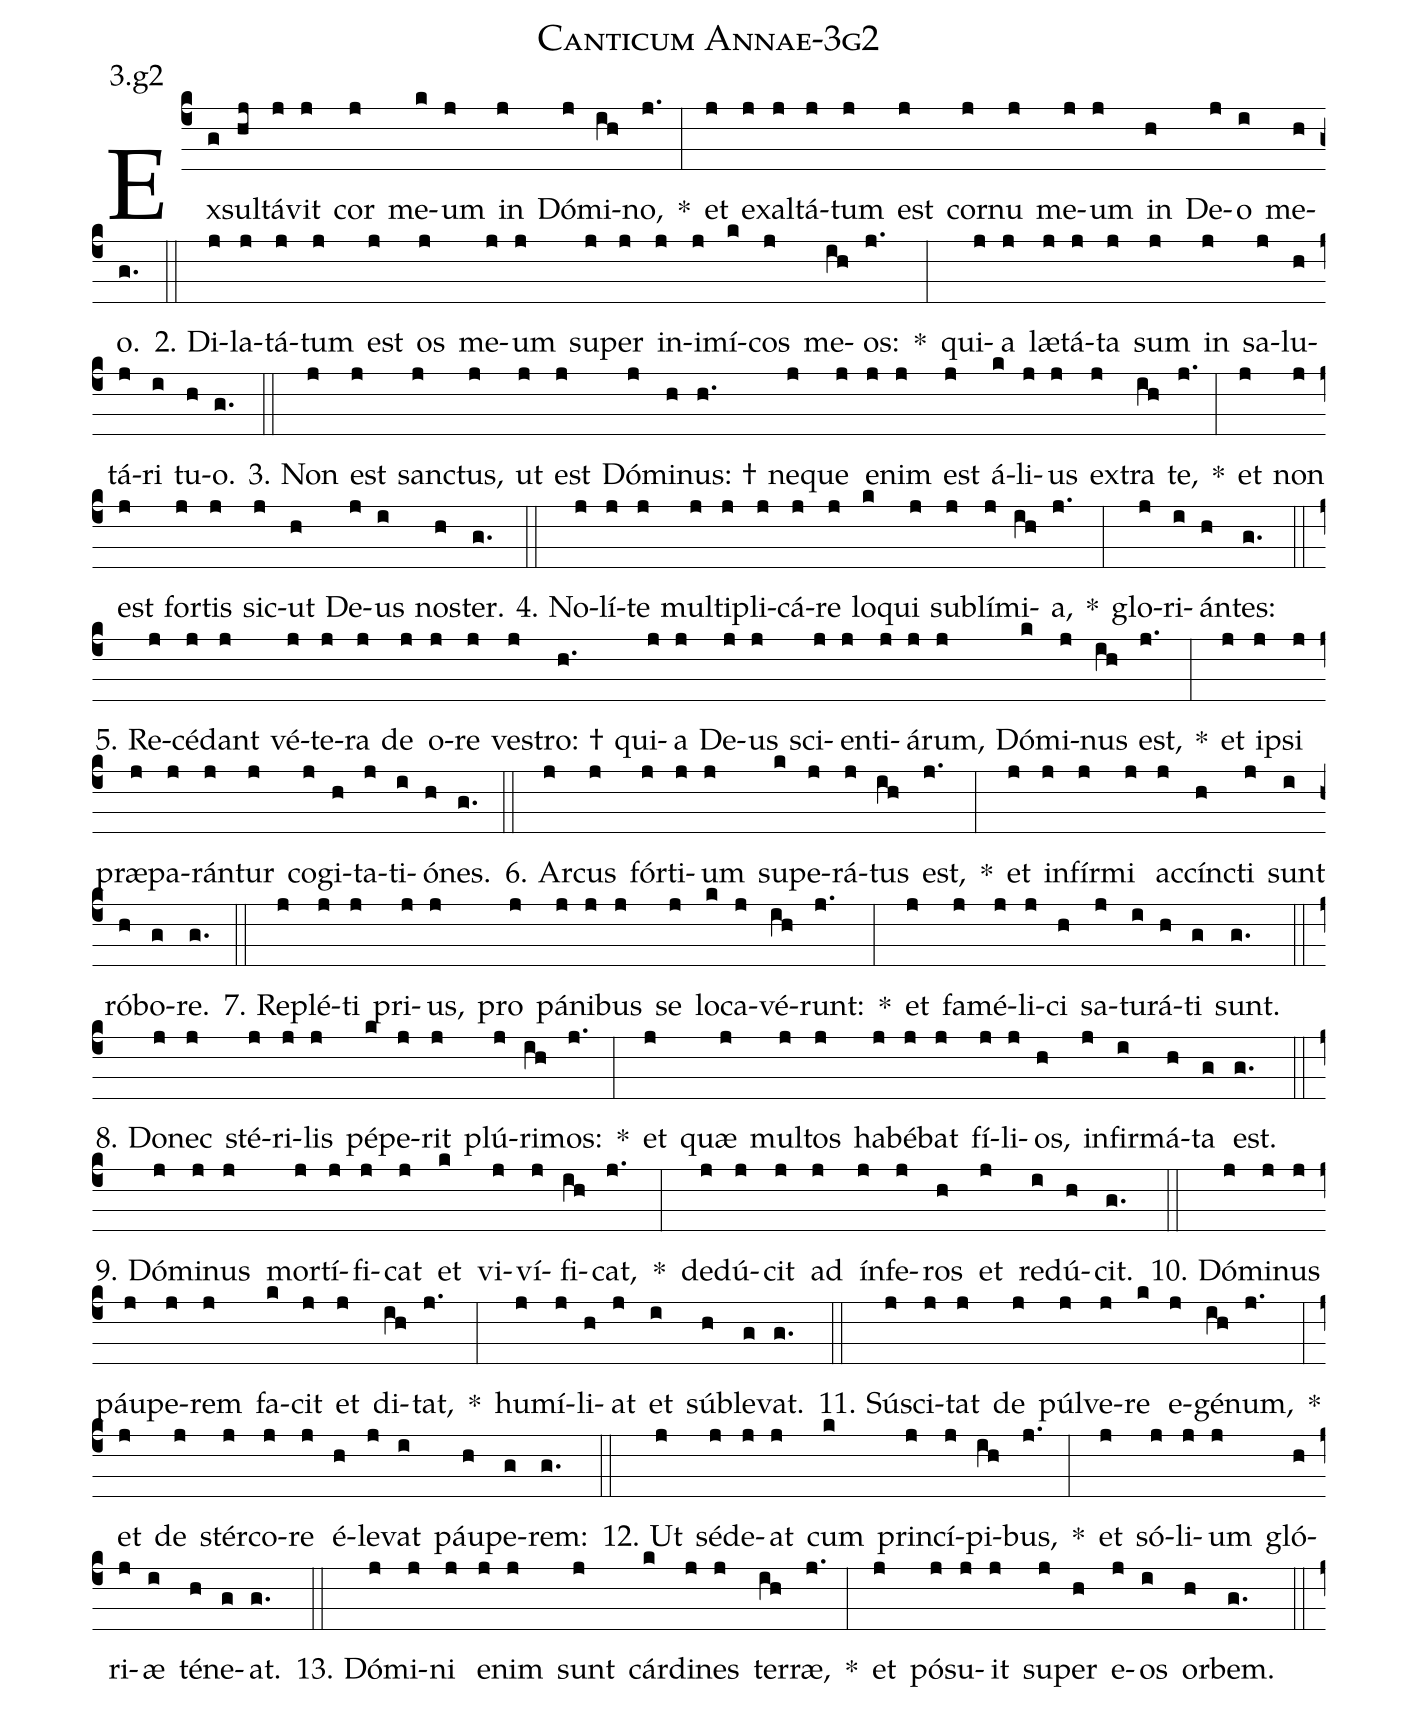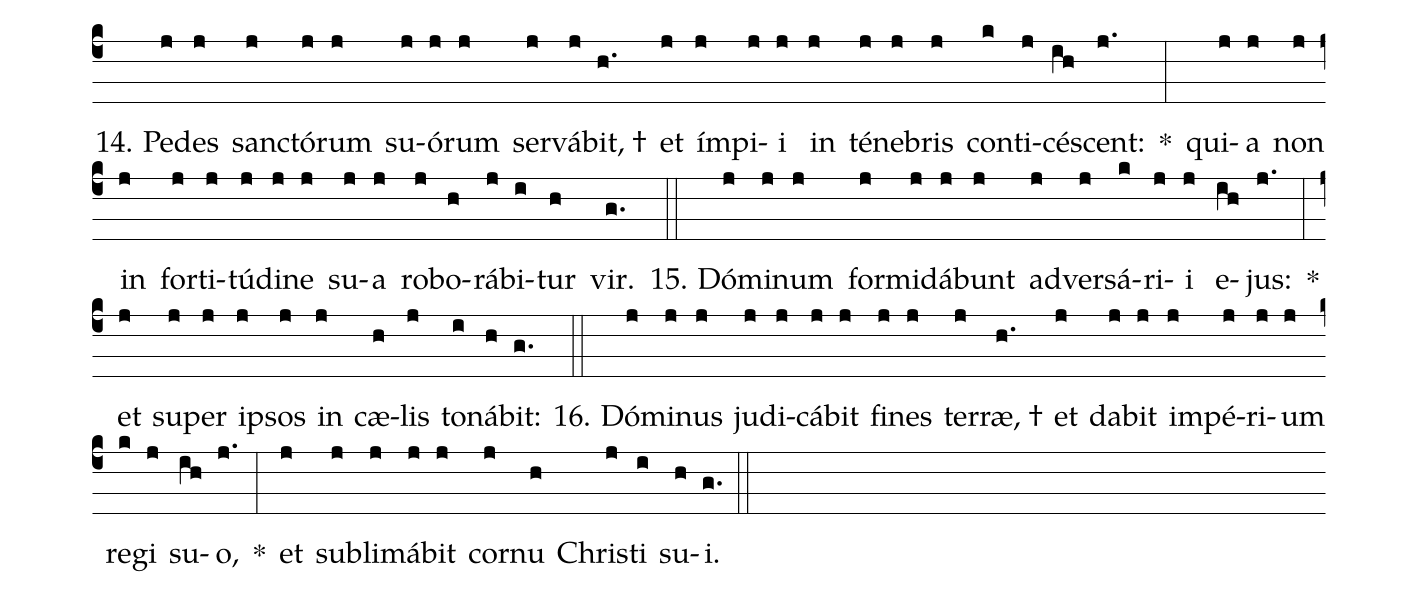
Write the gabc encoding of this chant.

name: Canticum Annae-3g2;
annotation: 3.g2;
%%
(c4)Ex(g)sul(hj)tá(j)vit(j) cor(j) me(k)um(j) in(j) Dó(j)mi(ih)no,(j.) *(:) et(j) ex(j)al(j)tá(j)tum(j) est(j) cor(j)nu(j) me(j)um(j) in(h) De(j)o(i) me(h)o.(g.) (::)
2. Di(j)la(j)tá(j)tum(j) est(j) os(j) me(j)um(j) su(j)per(j) in(j)i(j)mí(k)cos(j) me(ih)os:(j.) *(:) qui(j)a(j) læ(j)tá(j)ta(j) sum(j) in(j) sa(j)lu(h)tá(j)ri(i) tu(h)o.(g.) (::)
3. Non(j) est(j) sanc(j)tus,(j) ut(j) est(j) Dó(j)mi(h)nus: †(h.) ne(j)que(j) e(j)nim(j) est(j) á(k)li(j)us(j) ex(j)tra(ih) te,(j.) *(:) et(j) non(j) est(j) for(j)tis(j) sic(j)ut(h) De(j)us(i) nos(h)ter.(g.) (::)
4. No(j)lí(j)te(j) mul(j)ti(j)pli(j)cá(j)re(j) lo(k)qui(j) sub(j)lí(j)mi(ih)a,(j.) *(:) glo(j)ri(i)án(h)tes:(g.) (::)
5. Re(j)cé(j)dant(j) vé(j)te(j)ra(j) de(j) o(j)re(j) ves(j)tro: †(h.) qui(j)a(j) De(j)us(j) sci(j)en(j)ti(j)á(j)rum,(j) Dó(k)mi(j)nus(ih) est,(j.) *(:) et(j) ip(j)si(j) præ(j)pa(j)rán(j)tur(j) co(j)gi(h)ta(j)ti(i)ó(h)nes.(g.) (::)
6. Ar(j)cus(j) fór(j)ti(j)um(j) su(k)pe(j)rá(j)tus(ih) est,(j.) *(:) et(j) in(j)fír(j)mi(j) ac(j)cínc(h)ti(j) sunt(i) ró(h)bo(g)re.(g.) (::)
7. Re(j)plé(j)ti(j) pri(j)us,(j) pro(j) pá(j)ni(j)bus(j) se(j) lo(k)ca(j)vé(ih)runt:(j.) *(:) et(j) fa(j)mé(j)li(j)ci(h) sa(j)tu(i)rá(h)ti(g) sunt.(g.) (::)
8. Do(j)nec(j) sté(j)ri(j)lis(j) pé(k)pe(j)rit(j) plú(j)ri(ih)mos:(j.) *(:) et(j) quæ(j) mul(j)tos(j) ha(j)bé(j)bat(j) fí(j)li(j)os,(h) in(j)fir(i)má(h)ta(g) est.(g.) (::)
9. Dó(j)mi(j)nus(j) mor(j)tí(j)fi(j)cat(j) et(k) vi(j)ví(j)fi(ih)cat,(j.) *(:) de(j)dú(j)cit(j) ad(j) ín(j)fe(j)ros(h) et(j) re(i)dú(h)cit.(g.) (::)
10. Dó(j)mi(j)nus(j) páu(j)pe(j)rem(j) fa(k)cit(j) et(j) di(ih)tat,(j.) *(:) hu(j)mí(j)li(h)at(j) et(i) súb(h)le(g)vat.(g.) (::)
11. Sú(j)sci(j)tat(j) de(j) púl(j)ve(j)re(k) e(j)gé(ih)num,(j.) *(:) et(j) de(j) stér(j)co(j)re(j) é(h)le(j)vat(i) páu(h)pe(g)rem:(g.) (::)
12. Ut(j) sé(j)de(j)at(j) cum(k) prin(j)cí(j)pi(ih)bus,(j.) *(:) et(j) só(j)li(j)um(j) gló(h)ri(j)æ(i) té(h)ne(g)at.(g.) (::)
13. Dó(j)mi(j)ni(j) e(j)nim(j) sunt(j) cár(k)di(j)nes(j) ter(ih)ræ,(j.) *(:) et(j) pó(j)su(j)it(j) su(j)per(h) e(j)os(i) or(h)bem.(g.) (::)
14. Pe(j)des(j) sanc(j)tó(j)rum(j) su(j)ó(j)rum(j) ser(j)vá(j)bit, †(h.) et(j) ím(j)pi(j)i(j) in(j) té(j)ne(j)bris(j) con(k)ti(j)cé(ih)scent:(j.) *(:) qui(j)a(j) non(j) in(j) for(j)ti(j)tú(j)di(j)ne(j) su(j)a(j) ro(j)bo(h)rá(j)bi(i)tur(h) vir.(g.) (::)
15. Dó(j)mi(j)num(j) for(j)mi(j)dá(j)bunt(j) ad(j)ver(j)sá(k)ri(j)i(j) e(ih)jus:(j.) *(:) et(j) su(j)per(j) ip(j)sos(j) in(j) cæ(h)lis(j) to(i)ná(h)bit:(g.) (::)
16. Dó(j)mi(j)nus(j) ju(j)di(j)cá(j)bit(j) fi(j)nes(j) ter(j)ræ, †(h.) et(j) da(j)bit(j) im(j)pé(j)ri(j)um(j) re(k)gi(j) su(ih)o,(j.) *(:) et(j) sub(j)li(j)má(j)bit(j) cor(j)nu(h) Chris(j)ti(i) su(h)i.(g.) (::)
